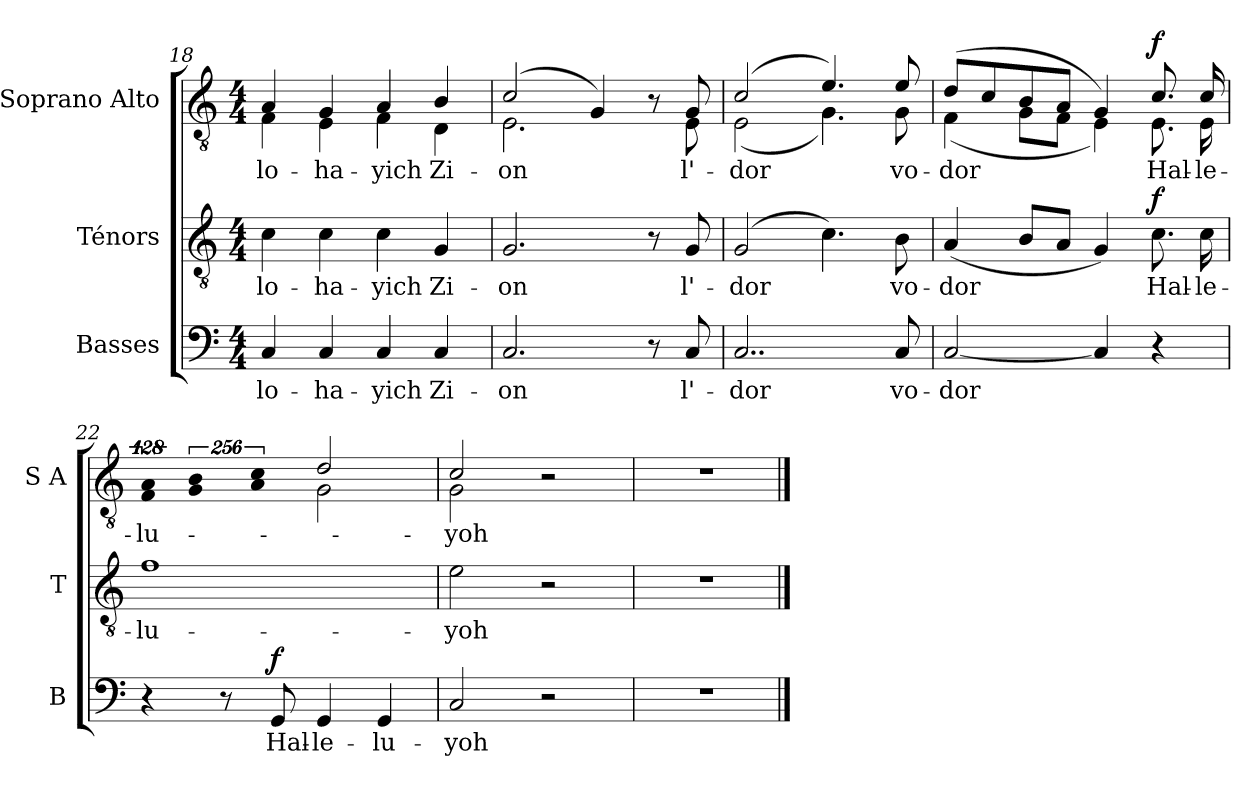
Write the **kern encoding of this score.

**kern	**text	**dynam	**kern	**text	**dynam	**kern	**text	**dynam
*part3	*part3	*part3	*part2	*part2	*part2	*part1	*part1	*part1
*staff3	*staff3	*staff3	*staff2	*staff2	*staff2	*staff1	*staff1	*staff1
*I"Basses	*	*	*I"Ténors	*	*	*I"Soprano Alto	*	*
*I'B	*	*	*I'T	*	*	*I'S A	*	*
*clefF4	*	*	*clefGv2	*	*	*clefGv2	*	*
*	*	*	*ITrd7c12	*	*	*ITrd7c12	*	*
*k[]	*	*	*k[]	*	*	*k[]	*	*
*a:	*	*	*a:	*	*	*a:	*	*
*M4/4	*	*	*M4/4	*	*	*M4/4	*	*
=18	=18	=18	=18	=18	=18	=18	=18	=18
!	!LO:LY:b:color=#000000	!	!	!	!	!	!	!
!	!	!	!	!LO:LY:b:color=#000000	!	!	!	!
!	!	!	!	!	!	!	!LO:LY:b:color=#000000	!
*	*	*	*	*	*	*^	*	*
4Ci/	-lo-	.	4Ci\	-lo-	.	4AAi/	4FFi\	-lo-	.
!	!LO:LY:b:color=#000000	!	!	!	!	!	!	!	!
!	!	!	!	!LO:LY:b:color=#000000	!	!	!	!	!
!	!	!	!	!	!	!	!	!LO:LY:b:color=#000000	!
4Ci/	-ha-	.	4Ci\	-ha-	.	4GGi/	4EEi\	-ha-	.
!	!LO:LY:b:color=#000000	!	!	!	!	!	!	!	!
!	!	!	!	!LO:LY:b:color=#000000	!	!	!	!	!
!	!	!	!	!	!	!	!	!LO:LY:b:color=#000000	!
4Ci/	-yich	.	4Ci\	-yich	.	4AAi/	4FFi\	-yich	.
!	!LO:LY:b:color=#000000	!	!	!	!	!	!	!	!
!	!	!	!	!LO:LY:b:color=#000000	!	!	!	!	!
!	!	!	!	!	!	!	!	!LO:LY:b:color=#000000	!
4Ci/	Zi-	.	4GGi/	Zi-	.	4BBi/	4DDi\	Zi-	.
=19	=19	=19	=19	=19	=19	=19	=19	=19	=19
!	!LO:LY:b:color=#000000	!	!	!	!	!	!	!	!
!	!	!	!	!LO:LY:b:color=#000000	!	!	!	!	!
!	!	!	!	!	!	!	!	!LO:LY:b:color=#000000	!
2.Ci/	-on	.	2.GGi/	-on	.	(2Ci/	2.EEi\	-on	.
.	.	.	.	.	.	4GGi/)	.	.	.
8r	.	.	8r	.	.	8r	8ryy	.	.
!	!LO:LY:b:color=#000000	!	!	!	!	!	!	!	!
!	!	!	!	!LO:LY:b:color=#000000	!	!	!	!	!
!	!	!	!	!	!	!	!	!LO:LY:b:color=#000000	!
8Ci/	l'-	.	8GGi/	l'-	.	8GGi/	8EEi\	l'-	.
!!LO:LB:g=z	!!
=20	=20	=20	=20	=20	=20	=20	=20	=20	=20
!	!LO:LY:b:color=#000000	!	!	!	!	!	!	!	!
!	!	!	!	!LO:LY:b:color=#000000	!	!	!	!	!
!	!	!	!	!	!	!	!	!LO:LY:b:color=#000000	!
2..Ci/	-dor	.	(2GGi/	-dor	.	(2Ci/	(2EEi\	-dor	.
.	.	.	4.Ci\)	.	.	4.Ei/)	4.GGi\)	.	.
!	!LO:LY:b:color=#000000	!	!	!	!	!	!	!	!
!	!	!	!	!LO:LY:b:color=#000000	!	!	!	!	!
!	!	!	!	!	!	!	!	!LO:LY:b:color=#000000	!
8Ci/	vo-	.	8BBi\	vo-	.	8Ei/	8GGi\	vo-	.
=21	=21	=21	=21	=21	=21	=21	=21	=21	=21
!	!LO:LY:b:color=#000000	!	!	!	!	!	!	!	!
!	!	!	!	!LO:LY:b:color=#000000	!	!	!	!	!
!	!	!	!	!	!	!	!	!LO:LY:b:color=#000000	!
[<2Ci/	-dor	.	(4AAi/	-dor	.	(8Di/L	(4FFi\	-dor	.
.	.	.	.	.	.	8Ci/	.	.	.
.	.	.	8BBi/L	.	.	8BBi/	8GGi\L	.	.
.	.	.	8AAi/J	.	.	8AAi/J	8FFi\J	.	.
4Ci/]	.	.	4GGi/)	.	.	4GGi/)	4EEi\)	.	.
!	!	!	!	!LO:LY:b:color=#000000	!	!	!	!	!
!	!	!	!	!	!	!	!	!LO:LY:b:color=#000000	!
4r	.	.	8.Ci\	Hal-	f	8.Ci/	8.EEi\	Hal-	f
!	!	!	!	!LO:LY:b:color=#000000	!	!	!	!	!
!	!	!	!	!	!	!	!	!LO:LY:b:color=#000000	!
.	.	.	16Ci\	-le-	.	16Ci/	16EEi\	-le-	.
=22	=22	=22	=22	=22	=22	=22	=22	=22	=22
!	!	!	!	!LO:LY:b:color=#000000	!	!LO:N:vis=4	!	!	!
!	!	!	!	!	!	!	!LO:N:vis=4	!LO:LY:b:color=#000000	!
4r	.	.	1Fi	-lu-	.	512%85AAi/	512%85FFi\	-lu-	.
!	!	!	!	!	!	!LO:N:vis=4	!LO:N:vis=4	!	!
.	.	.	.	.	.	1024%171BBi/	1024%171GGi\	.	.
8r	.	.	.	.	.	.	.	.	.
!	!	!	!	!	!	!LO:N:vis=4	!LO:N:vis=4	!	!
.	.	.	.	.	.	1024%171Ci/	1024%171AAi\	.	.
!	!LO:LY:b:color=#000000	!	!	!	!	!	!	!	!
8GGi/	Hal-	f	.	.	.	.	.	.	.
!	!LO:LY:b:color=#000000	!	!	!	!	!	!	!	!
4GGi/	-le-	.	.	.	.	2Di/	2GGi\	.	.
!	!LO:LY:b:color=#000000	!	!	!	!	!	!	!	!
4GGi/	-lu-	.	.	.	.	.	.	.	.
=23	=23	=23	=23	=23	=23	=23	=23	=23	=23
!	!LO:LY:b:color=#000000	!	!	!	!	!	!	!	!
!	!	!	!	!LO:LY:b:color=#000000	!	!	!	!	!
!	!	!	!	!	!	!	!	!LO:LY:b:color=#000000	!
2Ci/	-yoh	.	2Ei\	-yoh	.	2Ci/	2GGi\	-yoh	.
2r	.	.	2r	.	.	2r	2ryy	.	.
*	*	*	*	*	*	*v	*v	*	*
=24	=24	=24	=24	=24	=24	=24	=24	=24
1r	.	.	1r	.	.	1r	.	.
==	==	==	==	==	==	==	==	==
*-	*-	*-	*-	*-	*-	*-	*-	*-
